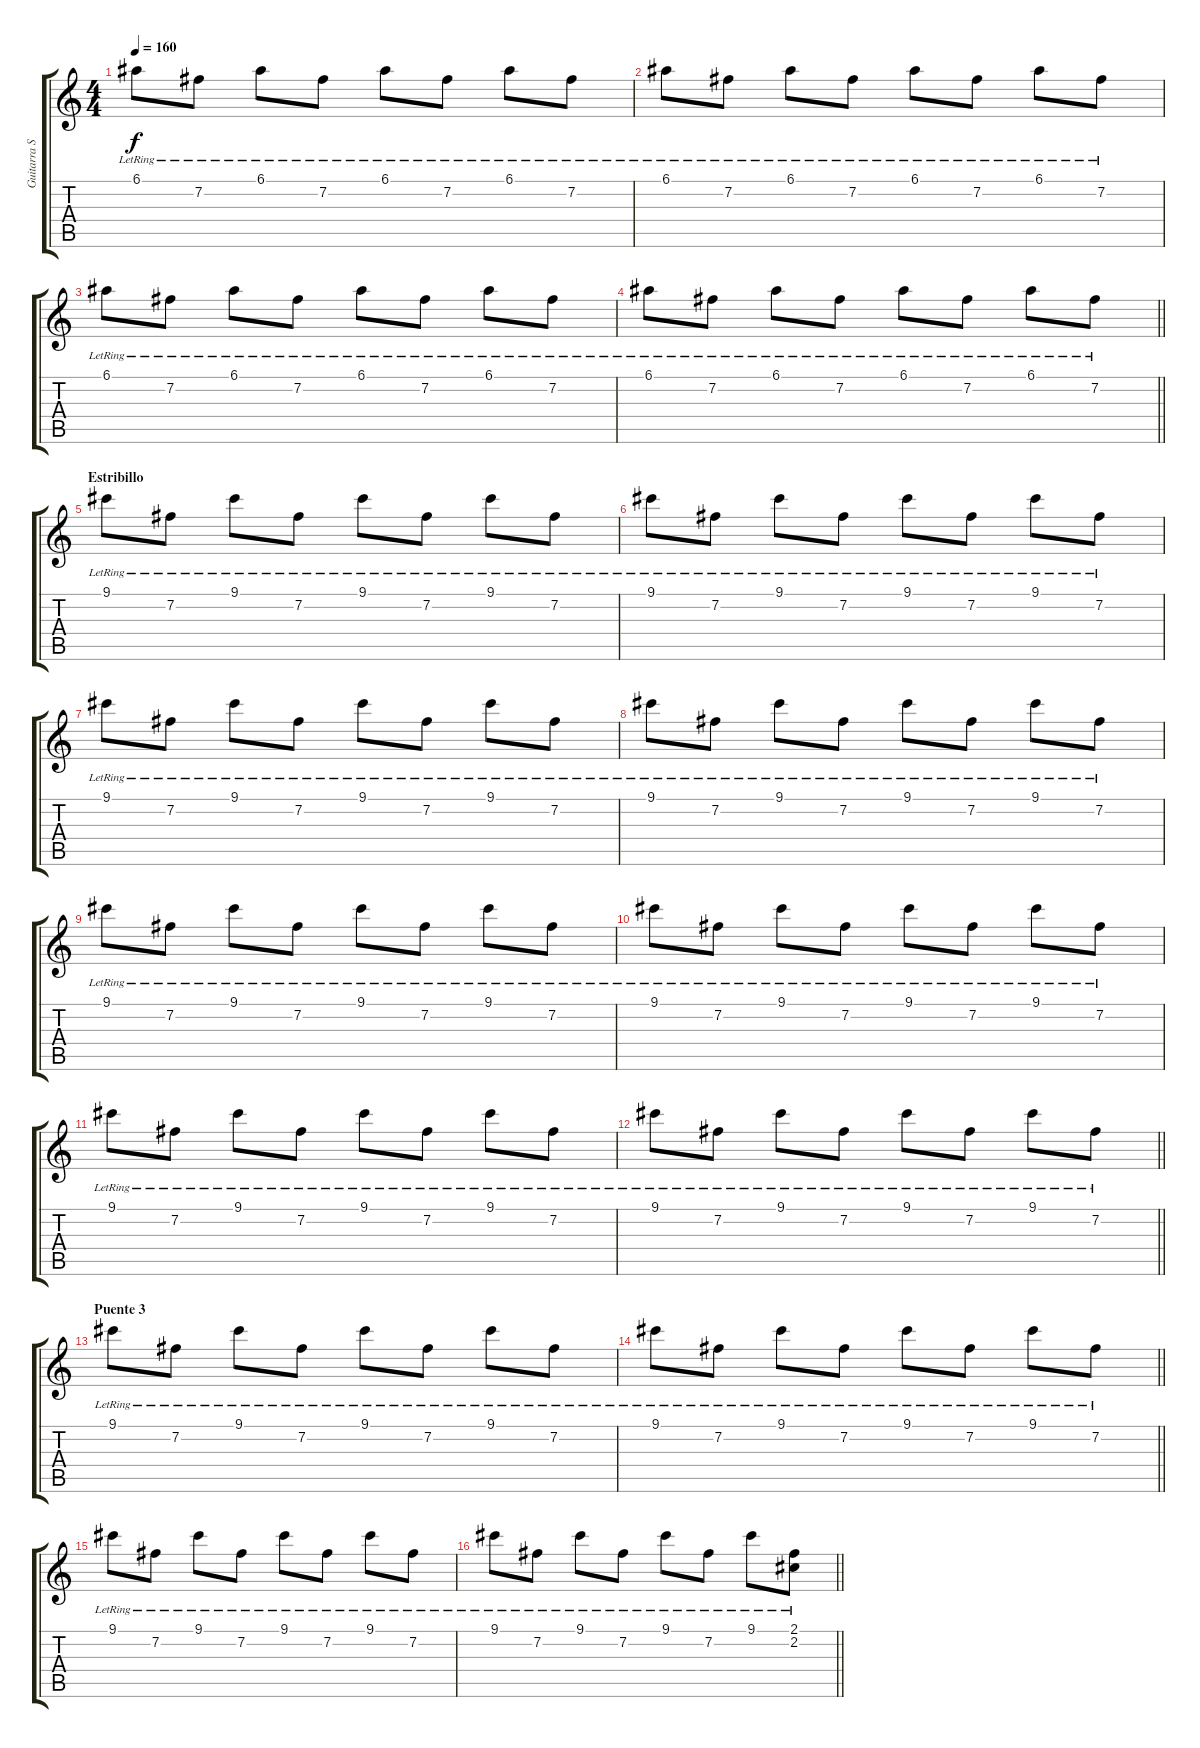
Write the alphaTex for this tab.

\track ("Guitarra Solista" "Guitarra S") {instrument distortionguitar}
\staff {score tabs}
\tuning (E4 B3 G3 D3 A2 E2) {hide}
\ts (4 4)
\tempo 160
\clef g2
\ks c
6.1{lr}.8{dy f} 7.2{lr}.8 6.1{lr}.8 7.2{lr}.8 6.1{lr}.8 7.2{lr}.8 6.1{lr}.8 7.2{lr}.8 |
6.1{lr}.8 7.2{lr}.8 6.1{lr}.8 7.2{lr}.8 6.1{lr}.8 7.2{lr}.8 6.1{lr}.8 7.2{lr}.8 |
6.1{lr}.8 7.2{lr}.8 6.1{lr}.8 7.2{lr}.8 6.1{lr}.8 7.2{lr}.8 6.1{lr}.8 7.2{lr}.8 |
\barLineRight lightlight
6.1{lr}.8 7.2{lr}.8 6.1{lr}.8 7.2{lr}.8 6.1{lr}.8 7.2{lr}.8 6.1{lr}.8 7.2{lr}.8 |
\section ("" "Estribillo")
9.1{lr}.8 7.2{lr}.8 9.1{lr}.8 7.2{lr}.8 9.1{lr}.8 7.2{lr}.8 9.1{lr}.8 7.2{lr}.8 |
9.1{lr}.8 7.2{lr}.8 9.1{lr}.8 7.2{lr}.8 9.1{lr}.8 7.2{lr}.8 9.1{lr}.8 7.2{lr}.8 |
9.1{lr}.8 7.2{lr}.8 9.1{lr}.8 7.2{lr}.8 9.1{lr}.8 7.2{lr}.8 9.1{lr}.8 7.2{lr}.8 |
9.1{lr}.8 7.2{lr}.8 9.1{lr}.8 7.2{lr}.8 9.1{lr}.8 7.2{lr}.8 9.1{lr}.8 7.2{lr}.8 |
9.1{lr}.8 7.2{lr}.8 9.1{lr}.8 7.2{lr}.8 9.1{lr}.8 7.2{lr}.8 9.1{lr}.8 7.2{lr}.8 |
9.1{lr}.8 7.2{lr}.8 9.1{lr}.8 7.2{lr}.8 9.1{lr}.8 7.2{lr}.8 9.1{lr}.8 7.2{lr}.8 |
9.1{lr}.8 7.2{lr}.8 9.1{lr}.8 7.2{lr}.8 9.1{lr}.8 7.2{lr}.8 9.1{lr}.8 7.2{lr}.8 |
\barLineRight lightlight
9.1{lr}.8 7.2{lr}.8 9.1{lr}.8 7.2{lr}.8 9.1{lr}.8 7.2{lr}.8 9.1{lr}.8 7.2{lr}.8 |
\section ("" "Puente 3")
9.1{lr}.8 7.2{lr}.8 9.1{lr}.8 7.2{lr}.8 9.1{lr}.8 7.2{lr}.8 9.1{lr}.8 7.2{lr}.8 |
\barLineRight lightlight
9.1{lr}.8 7.2{lr}.8 9.1{lr}.8 7.2{lr}.8 9.1{lr}.8 7.2{lr}.8 9.1{lr}.8 7.2{lr}.8 |
9.1{lr}.8 7.2{lr}.8 9.1{lr}.8 7.2{lr}.8 9.1{lr}.8 7.2{lr}.8 9.1{lr}.8 7.2{lr}.8 |
\barLineRight lightlight
9.1{lr}.8 7.2{lr}.8 9.1{lr}.8 7.2{lr}.8 9.1{lr}.8 7.2{lr}.8 9.1{lr}.8 (2.1 2.2{lr}).8
